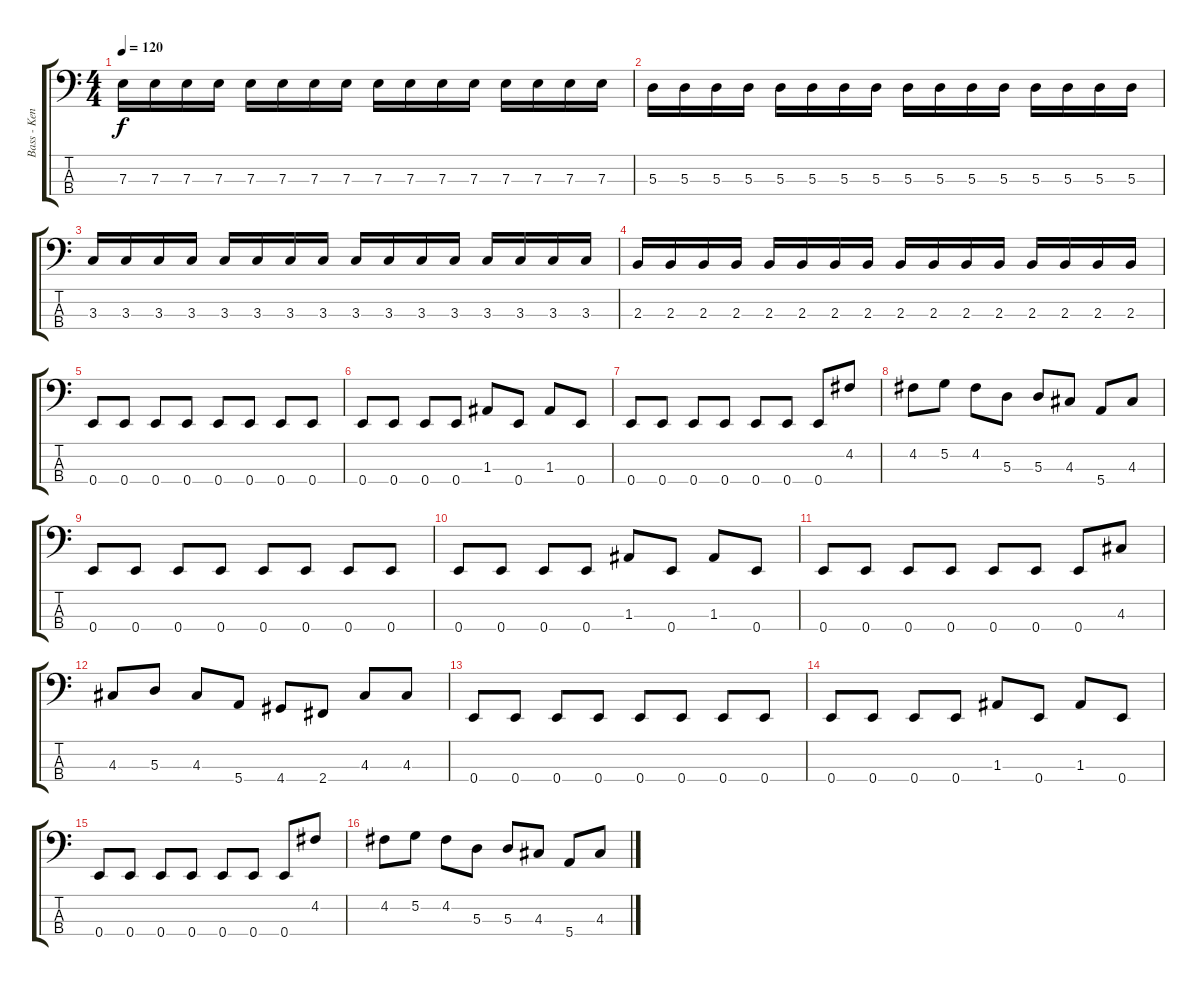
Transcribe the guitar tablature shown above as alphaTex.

\track ("Bass - Kenneth" "Bass - Ken") {instrument acousticguitarsteel}
\staff {score tabs}
\tuning (G2 D2 A1 E1) {hide}
\ts (4 4)
\tempo 120
\clef f4
\ks c
7.3.16{dy f} 7.3.16 7.3.16 7.3.16 7.3.16 7.3.16 7.3.16 7.3.16 7.3.16 7.3.16 7.3.16 7.3.16 7.3.16 7.3.16 7.3.16 7.3.16 |
5.3.16 5.3.16 5.3.16 5.3.16 5.3.16 5.3.16 5.3.16 5.3.16 5.3.16 5.3.16 5.3.16 5.3.16 5.3.16 5.3.16 5.3.16 5.3.16 |
3.3.16 3.3.16 3.3.16 3.3.16 3.3.16 3.3.16 3.3.16 3.3.16 3.3.16 3.3.16 3.3.16 3.3.16 3.3.16 3.3.16 3.3.16 3.3.16 |
2.3.16 2.3.16 2.3.16 2.3.16 2.3.16 2.3.16 2.3.16 2.3.16 2.3.16 2.3.16 2.3.16 2.3.16 2.3.16 2.3.16 2.3.16 2.3.16 |
0.4.8 0.4.8 0.4.8 0.4.8 0.4.8 0.4.8 0.4.8 0.4.8 |
0.4.8 0.4.8 0.4.8 0.4.8 1.3.8 0.4.8 1.3.8 0.4.8 |
0.4.8 0.4.8 0.4.8 0.4.8 0.4.8 0.4.8 0.4.8 4.2.8 |
4.2.8 5.2.8 4.2.8 5.3.8 5.3.8 4.3.8 5.4.8 4.3.8 |
0.4.8 0.4.8 0.4.8 0.4.8 0.4.8 0.4.8 0.4.8 0.4.8 |
0.4.8 0.4.8 0.4.8 0.4.8 1.3.8 0.4.8 1.3.8 0.4.8 |
0.4.8 0.4.8 0.4.8 0.4.8 0.4.8 0.4.8 0.4.8 4.3.8 |
4.3.8 5.3.8 4.3.8 5.4.8 4.4.8 2.4.8 4.3.8 4.3.8 |
0.4.8 0.4.8 0.4.8 0.4.8 0.4.8 0.4.8 0.4.8 0.4.8 |
0.4.8 0.4.8 0.4.8 0.4.8 1.3.8 0.4.8 1.3.8 0.4.8 |
0.4.8 0.4.8 0.4.8 0.4.8 0.4.8 0.4.8 0.4.8 4.2.8 |
4.2.8 5.2.8 4.2.8 5.3.8 5.3.8 4.3.8 5.4.8 4.3.8
